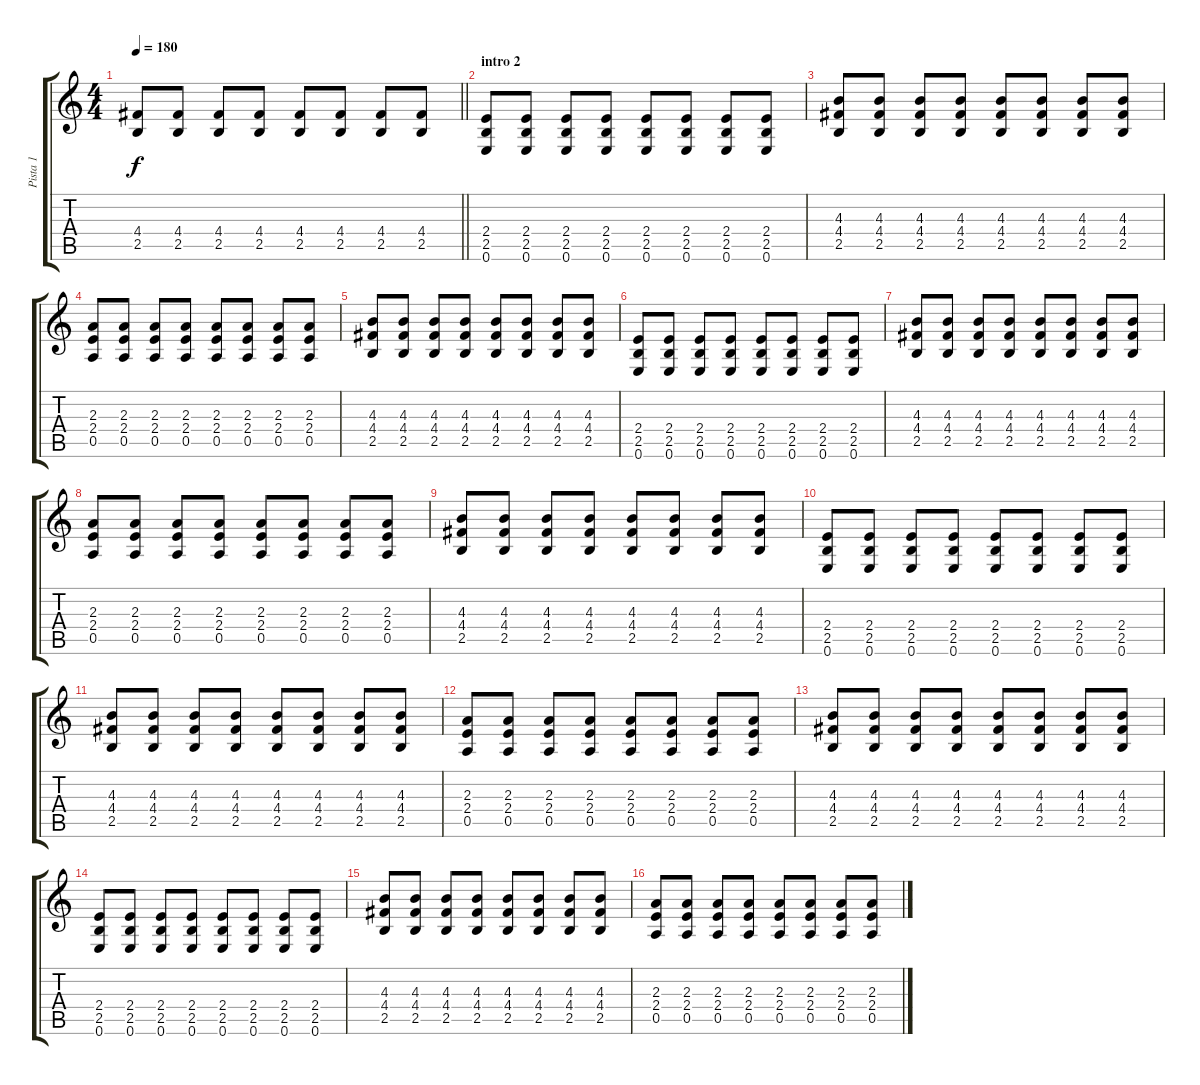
\track ("Pista 1" "Pista 1") {instrument distortionguitar}
\staff {score tabs}
\tuning (E4 B3 G3 D3 A2 E2) {hide}
\ts (4 4)
\tempo 180
\clef g2
\barLineRight lightlight
\ks c
(4.4 2.5).8{dy f} (4.4 2.5).8 (4.4 2.5).8 (4.4 2.5).8 (4.4 2.5).8 (4.4 2.5).8 (4.4 2.5).8 (4.4 2.5).8 |
\section ("" "intro 2")
(2.4 2.5 0.6).8 (2.4 2.5 0.6).8 (2.4 2.5 0.6).8 (2.4 2.5 0.6).8 (2.4 2.5 0.6).8 (2.4 2.5 0.6).8 (2.4 2.5 0.6).8 (2.4 2.5 0.6).8 |
(4.3 4.4 2.5).8 (4.3 4.4 2.5).8 (4.3 4.4 2.5).8 (4.3 4.4 2.5).8 (4.3 4.4 2.5).8 (4.3 4.4 2.5).8 (4.3 4.4 2.5).8 (4.3 4.4 2.5).8 |
(2.3 2.4 0.5).8 (2.3 2.4 0.5).8 (2.3 2.4 0.5).8 (2.3 2.4 0.5).8 (2.3 2.4 0.5).8 (2.3 2.4 0.5).8 (2.3 2.4 0.5).8 (2.3 2.4 0.5).8 |
(4.3 4.4 2.5).8 (4.3 4.4 2.5).8 (4.3 4.4 2.5).8 (4.3 4.4 2.5).8 (4.3 4.4 2.5).8 (4.3 4.4 2.5).8 (4.3 4.4 2.5).8 (4.3 4.4 2.5).8 |
(2.4 2.5 0.6).8 (2.4 2.5 0.6).8 (2.4 2.5 0.6).8 (2.4 2.5 0.6).8 (2.4 2.5 0.6).8 (2.4 2.5 0.6).8 (2.4 2.5 0.6).8 (2.4 2.5 0.6).8 |
(4.3 4.4 2.5).8 (4.3 4.4 2.5).8 (4.3 4.4 2.5).8 (4.3 4.4 2.5).8 (4.3 4.4 2.5).8 (4.3 4.4 2.5).8 (4.3 4.4 2.5).8 (4.3 4.4 2.5).8 |
(2.3 2.4 0.5).8 (2.3 2.4 0.5).8 (2.3 2.4 0.5).8 (2.3 2.4 0.5).8 (2.3 2.4 0.5).8 (2.3 2.4 0.5).8 (2.3 2.4 0.5).8 (2.3 2.4 0.5).8 |
(4.3 4.4 2.5).8 (4.3 4.4 2.5).8 (4.3 4.4 2.5).8 (4.3 4.4 2.5).8 (4.3 4.4 2.5).8 (4.3 4.4 2.5).8 (4.3 4.4 2.5).8 (4.3 4.4 2.5).8 |
(2.4 2.5 0.6).8 (2.4 2.5 0.6).8 (2.4 2.5 0.6).8 (2.4 2.5 0.6).8 (2.4 2.5 0.6).8 (2.4 2.5 0.6).8 (2.4 2.5 0.6).8 (2.4 2.5 0.6).8 |
(4.3 4.4 2.5).8 (4.3 4.4 2.5).8 (4.3 4.4 2.5).8 (4.3 4.4 2.5).8 (4.3 4.4 2.5).8 (4.3 4.4 2.5).8 (4.3 4.4 2.5).8 (4.3 4.4 2.5).8 |
(2.3 2.4 0.5).8 (2.3 2.4 0.5).8 (2.3 2.4 0.5).8 (2.3 2.4 0.5).8 (2.3 2.4 0.5).8 (2.3 2.4 0.5).8 (2.3 2.4 0.5).8 (2.3 2.4 0.5).8 |
(4.3 4.4 2.5).8 (4.3 4.4 2.5).8 (4.3 4.4 2.5).8 (4.3 4.4 2.5).8 (4.3 4.4 2.5).8 (4.3 4.4 2.5).8 (4.3 4.4 2.5).8 (4.3 4.4 2.5).8 |
(2.4 2.5 0.6).8 (2.4 2.5 0.6).8 (2.4 2.5 0.6).8 (2.4 2.5 0.6).8 (2.4 2.5 0.6).8 (2.4 2.5 0.6).8 (2.4 2.5 0.6).8 (2.4 2.5 0.6).8 |
(4.3 4.4 2.5).8 (4.3 4.4 2.5).8 (4.3 4.4 2.5).8 (4.3 4.4 2.5).8 (4.3 4.4 2.5).8 (4.3 4.4 2.5).8 (4.3 4.4 2.5).8 (4.3 4.4 2.5).8 |
(2.3 2.4 0.5).8 (2.3 2.4 0.5).8 (2.3 2.4 0.5).8 (2.3 2.4 0.5).8 (2.3 2.4 0.5).8 (2.3 2.4 0.5).8 (2.3 2.4 0.5).8 (2.3 2.4 0.5).8
